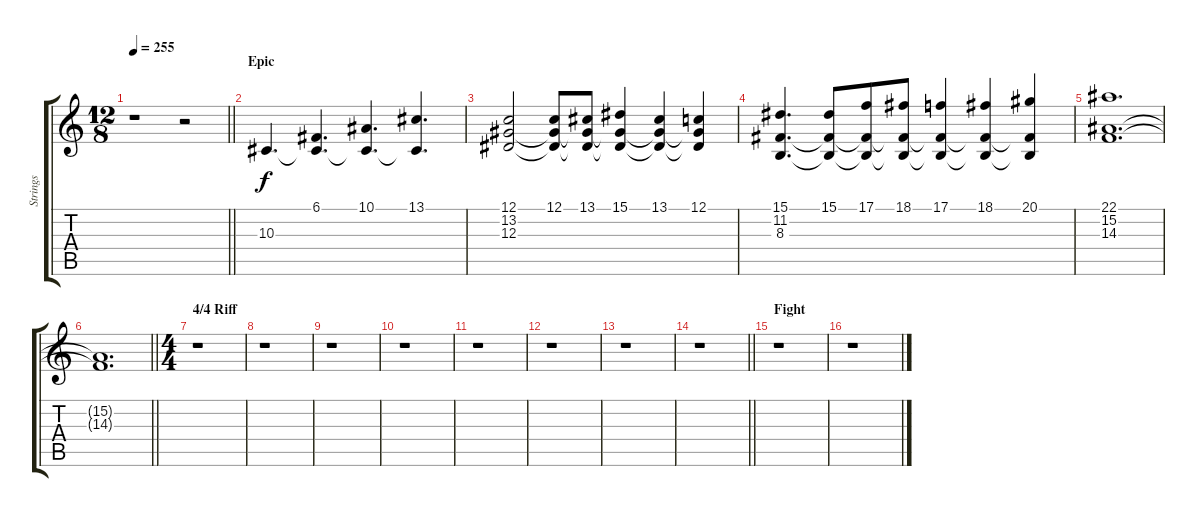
\track ("Strings" "Strings") {instrument stringensemble1}
\staff {score tabs}
\tuning (C4 G3 Eb3 Bb2 F2 C2) {hide}
\ts (12 8)
\tempo 255
\clef g2
\barLineRight lightlight
\ks c
r.1{dy f} r.2 |
\section ("" "Epic")
10.3.4{d} (6.1 10.3{t}).4{d} (10.1 10.3{t}).4{d} (13.1 10.3{t}).4{d} |
(12.1 13.2 12.3).2 (12.1 13.2{t} 12.3{t}).8 (13.1 13.2{t} 12.3{t}).8 (15.1 13.2{t} 12.3{t}).4 (13.1 13.2{t} 12.3{t}).4 (12.1 13.2{t} 12.3{t}).4 |
(15.1 11.2 8.3).4{d} (15.1 11.2{t} 8.3{t}).8 (17.1 11.2{t} 8.3{t}).8 (18.1 11.2{t} 8.3{t}).8 (17.1 11.2{t} 8.3{t}).4 (18.1 11.2{t} 8.3{t}).4 (20.1 11.2{t} 8.3{t}).4 |
(22.1 15.2 14.3).1{d} |
\barLineRight lightlight
(15.2{t} 14.3{t}).1{d} |
\ts (4 4)
\section ("" "4/4 Riff")
r.1 |
r.1 |
r.1 |
r.1 |
r.1 |
r.1 |
r.1 |
\barLineRight lightlight
r.1 |
\section ("" "Fight")
r.1 |
r.1
